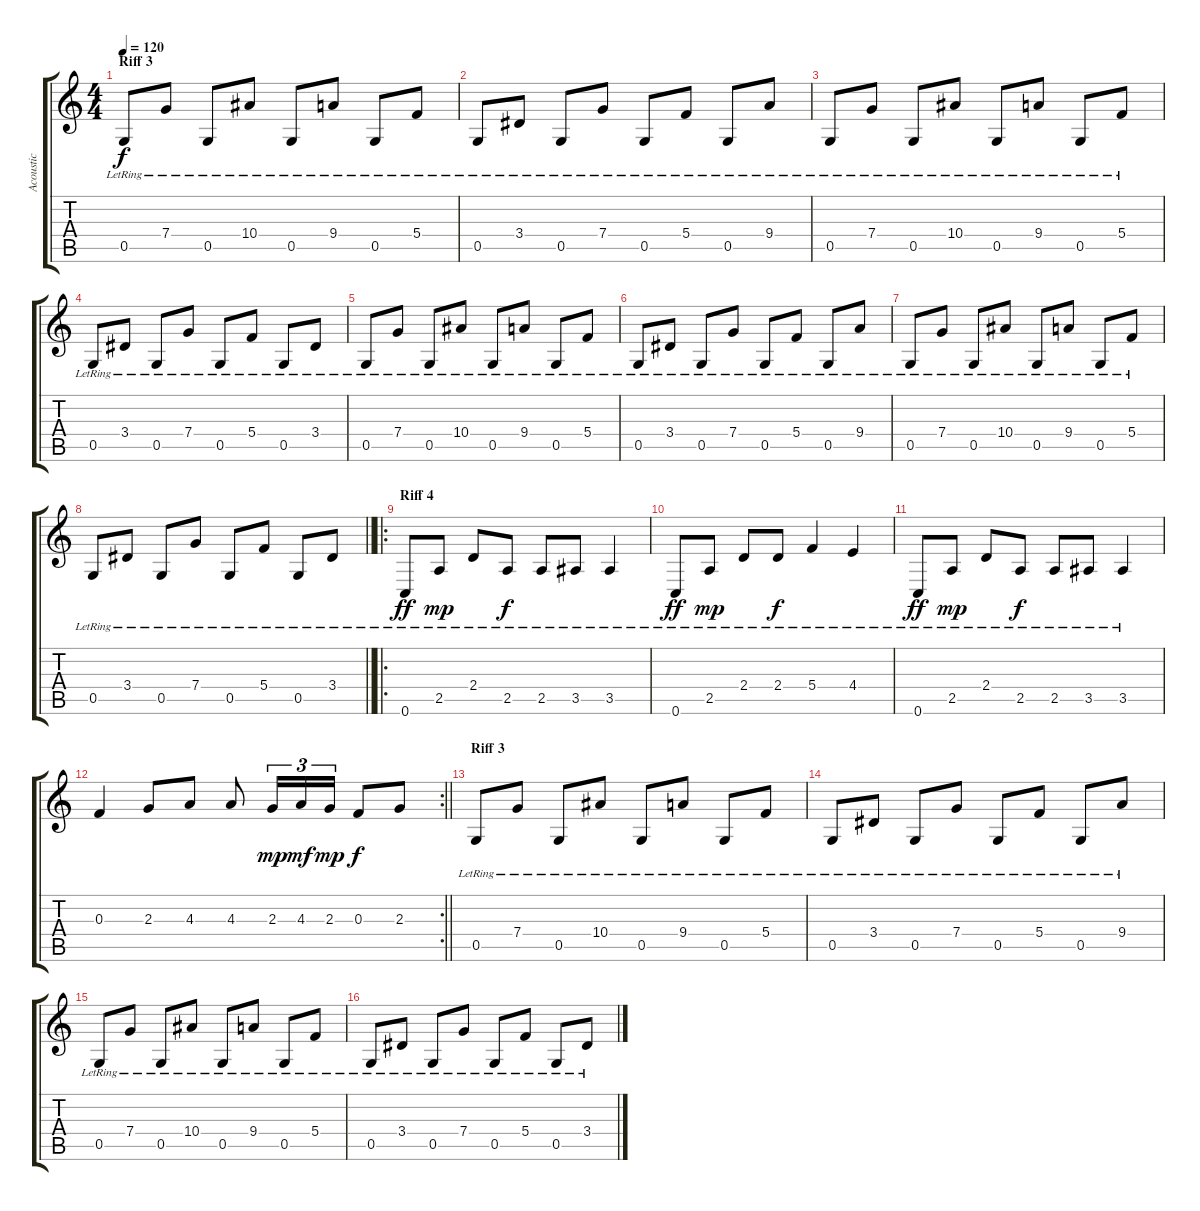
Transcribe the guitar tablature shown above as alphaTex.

\track ("Acoustic" "Acoustic") {instrument acousticguitarsteel}
\staff {score tabs}
\tuning (D4 A3 F3 C3 G2 C2) {hide}
\ts (4 4)
\section ("" "Riff 3")
\tempo 120
\clef g2
\ks c
0.5{lr}.8{dy f} 7.4{lr}.8 0.5{lr}.8 10.4{lr}.8 0.5{lr}.8 9.4{lr}.8 0.5{lr}.8 5.4{lr}.8 |
0.5{lr}.8 3.4{lr}.8 0.5{lr}.8 7.4{lr}.8 0.5{lr}.8 5.4{lr}.8 0.5{lr}.8 9.4{lr}.8 |
0.5{lr}.8 7.4{lr}.8 0.5{lr}.8 10.4{lr}.8 0.5{lr}.8 9.4{lr}.8 0.5{lr}.8 5.4{lr}.8 |
0.5{lr}.8 3.4{lr}.8 0.5{lr}.8 7.4{lr}.8 0.5{lr}.8 5.4{lr}.8 0.5{lr}.8 3.4{lr}.8 |
0.5{lr}.8 7.4{lr}.8 0.5{lr}.8 10.4{lr}.8 0.5{lr}.8 9.4{lr}.8 0.5{lr}.8 5.4{lr}.8 |
0.5{lr}.8 3.4{lr}.8 0.5{lr}.8 7.4{lr}.8 0.5{lr}.8 5.4{lr}.8 0.5{lr}.8 9.4{lr}.8 |
0.5{lr}.8 7.4{lr}.8 0.5{lr}.8 10.4{lr}.8 0.5{lr}.8 9.4{lr}.8 0.5{lr}.8 5.4{lr}.8 |
\barLineRight lightlight
0.5{lr}.8 3.4{lr}.8 0.5{lr}.8 7.4{lr}.8 0.5{lr}.8 5.4{lr}.8 0.5{lr}.8 3.4{lr}.8 |
\ro
\section ("" "Riff 4")
0.6{lr}.8{dy ff} 2.5{lr}.8{dy mp} 2.4{lr}.8 2.5{lr}.8{dy f} 2.5{lr}.8 3.5{lr}.8 3.5{lr}.4 |
0.6{lr}.8{dy ff} 2.5{lr}.8{dy mp} 2.4{lr}.8 2.4{lr}.8{dy f} 5.4{lr}.4 4.4{lr}.4 |
0.6{lr}.8{dy ff} 2.5{lr}.8{dy mp} 2.4{lr}.8 2.5{lr}.8{dy f} 2.5{lr}.8 3.5{lr}.8 3.5{lr}.4 |
\rc 2
\barLineRight lightlight
0.3.4 2.3.8 4.3.8 4.3.8 2.3.16{tu (3 2) dy mp} 4.3.16{tu (3 2) dy mf} 2.3.16{tu (3 2) dy mp} 0.3.8{dy f} 2.3.8 |
\section ("" "Riff 3")
0.5{lr}.8 7.4{lr}.8 0.5{lr}.8 10.4{lr}.8 0.5{lr}.8 9.4{lr}.8 0.5{lr}.8 5.4{lr}.8 |
0.5{lr}.8 3.4{lr}.8 0.5{lr}.8 7.4{lr}.8 0.5{lr}.8 5.4{lr}.8 0.5{lr}.8 9.4{lr}.8 |
0.5{lr}.8 7.4{lr}.8 0.5{lr}.8 10.4{lr}.8 0.5{lr}.8 9.4{lr}.8 0.5{lr}.8 5.4{lr}.8 |
0.5{lr}.8 3.4{lr}.8 0.5{lr}.8 7.4{lr}.8 0.5{lr}.8 5.4{lr}.8 0.5{lr}.8 3.4{lr}.8
